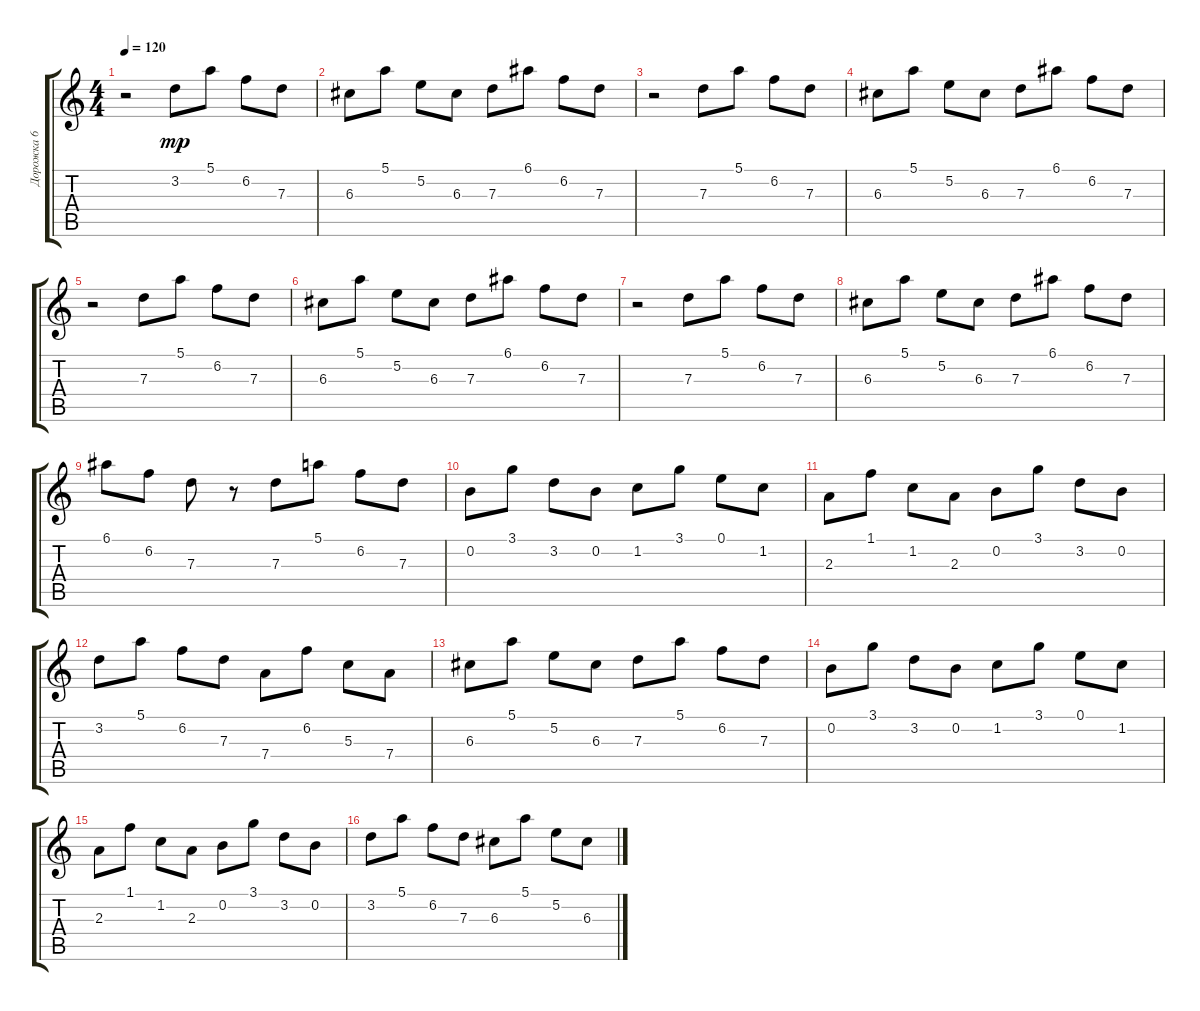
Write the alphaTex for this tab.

\track ("Дорожка 6" "Дорожка 6") {instrument electricguitarclean}
\staff {score tabs}
\tuning (E4 B3 G3 D3 A2 E2) {hide}
\ts (4 4)
\tempo 120
\clef g2
\ks c
r.2{dy mp instrument electricguitarclean} 3.2.8 5.1.8 6.2.8 7.3.8 |
6.3.8 5.1.8 5.2.8 6.3.8 7.3.8 6.1.8 6.2.8 7.3.8 |
r.2 7.3.8 5.1.8 6.2.8 7.3.8 |
6.3.8 5.1.8 5.2.8 6.3.8 7.3.8 6.1.8 6.2.8 7.3.8 |
r.2 7.3.8 5.1.8 6.2.8 7.3.8 |
6.3.8 5.1.8 5.2.8 6.3.8 7.3.8 6.1.8 6.2.8 7.3.8 |
r.2 7.3.8 5.1.8 6.2.8 7.3.8 |
6.3.8 5.1.8 5.2.8 6.3.8 7.3.8 6.1.8 6.2.8 7.3.8 |
6.1.8 6.2.8 7.3.8 r.8 7.3.8 5.1.8 6.2.8 7.3.8 |
0.2.8 3.1.8 3.2.8 0.2.8 1.2.8 3.1.8 0.1.8 1.2.8 |
2.3.8 1.1.8 1.2.8 2.3.8 0.2.8 3.1.8 3.2.8 0.2.8 |
3.2.8 5.1.8 6.2.8 7.3.8 7.4.8 6.2.8 5.3.8 7.4.8 |
6.3.8 5.1.8 5.2.8 6.3.8 7.3.8 5.1.8 6.2.8 7.3.8 |
0.2.8 3.1.8 3.2.8 0.2.8 1.2.8 3.1.8 0.1.8 1.2.8 |
2.3.8 1.1.8 1.2.8 2.3.8 0.2.8 3.1.8 3.2.8 0.2.8 |
3.2.8 5.1.8 6.2.8 7.3.8 6.3.8 5.1.8 5.2.8 6.3.8
